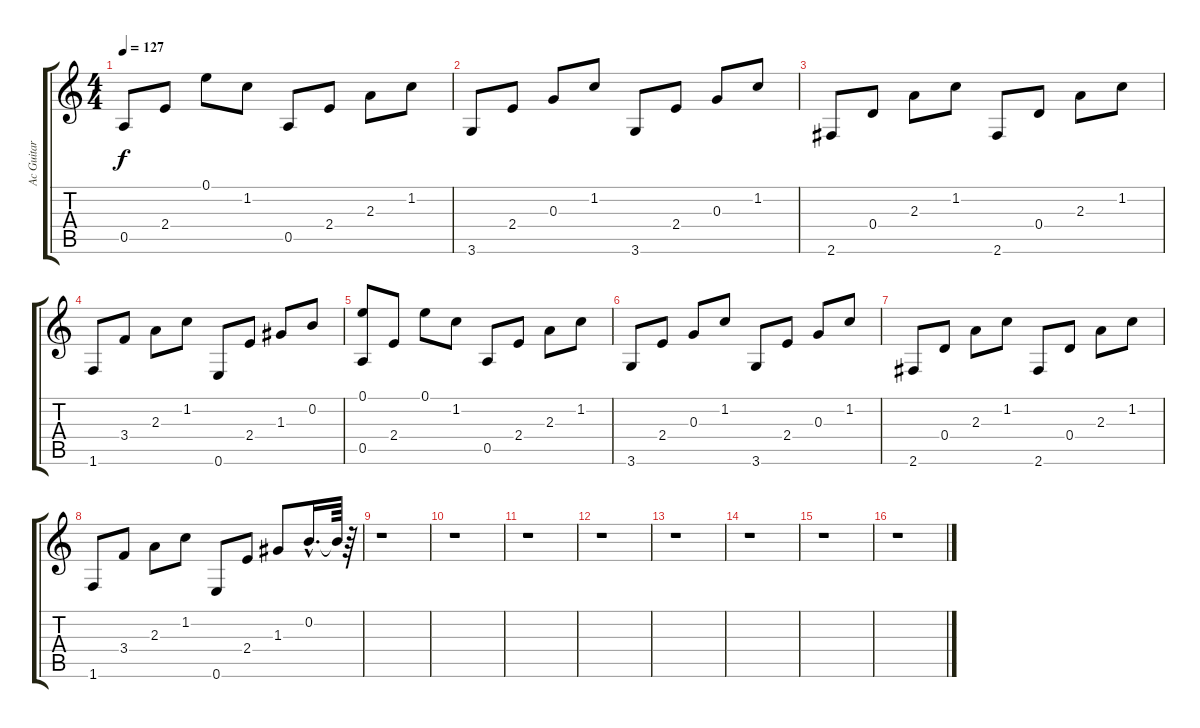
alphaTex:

\track ("Ac Guitar (nylon)" "Ac Guitar ") {instrument acousticguitarsteel}
\staff {score tabs}
\tuning (E4 B3 G3 D3 A2 E2) {hide}
\ts (4 4)
\tempo 127
\clef g2
\ks c
0.5.8{dy f} 2.4.8 0.1.8 1.2.8 0.5.8 2.4.8 2.3.8 1.2.8 |
3.6.8 2.4.8 0.3.8 1.2.8 3.6.8 2.4.8 0.3.8 1.2.8 |
2.6.8 0.4.8 2.3.8 1.2.8 2.6.8 0.4.8 2.3.8 1.2.8 |
1.6.8 3.4.8 2.3.8 1.2.8 0.6.8 2.4.8 1.3.8 0.2.8 |
(0.1 0.5).8 2.4.8 0.1.8 1.2.8 0.5.8 2.4.8 2.3.8 1.2.8 |
3.6.8 2.4.8 0.3.8 1.2.8 3.6.8 2.4.8 0.3.8 1.2.8 |
2.6.8 0.4.8 2.3.8 1.2.8 2.6.8 0.4.8 2.3.8 1.2.8 |
1.6.8 3.4.8 2.3.8 1.2.8 0.6.8 2.4.8 1.3.8 0.2{hac}.16{d} 0.2{t}.64 r.64 |
r.1 |
r.1 |
r.1 |
r.1 |
r.1 |
r.1 |
r.1 |
r.1
